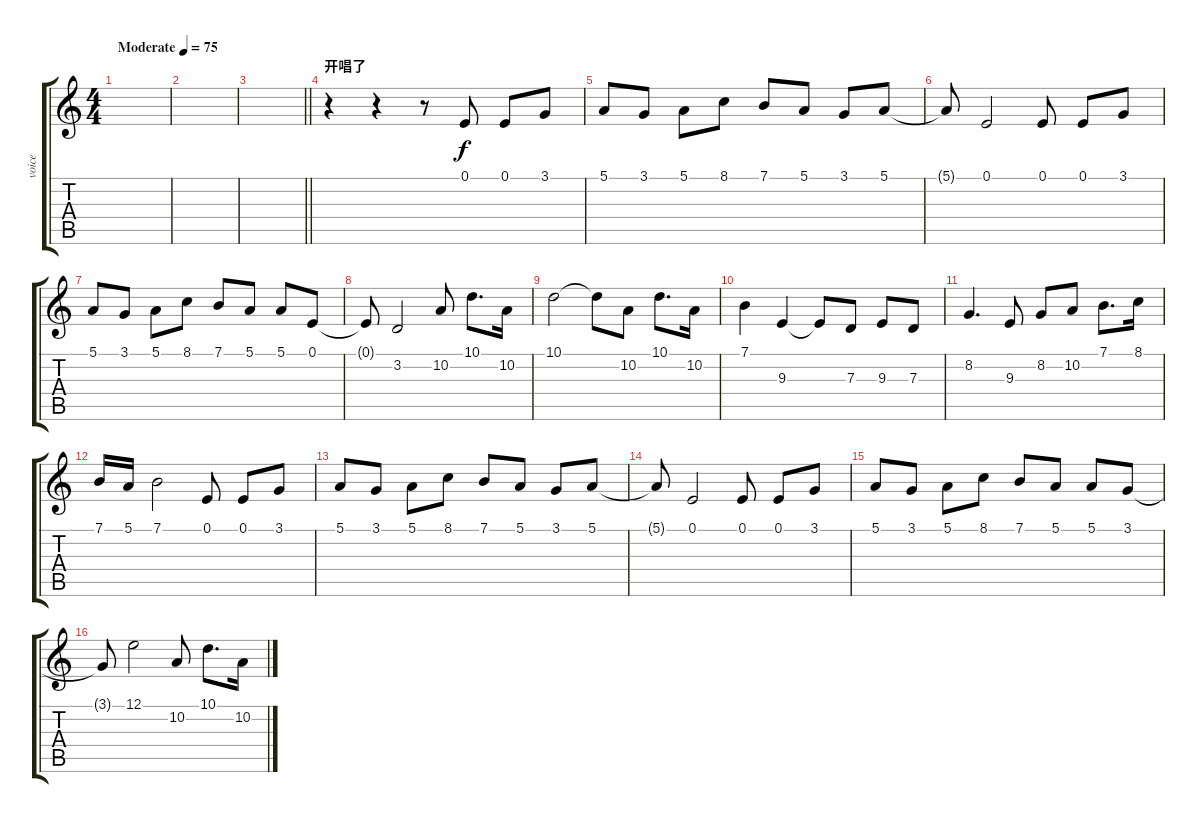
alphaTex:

\track ("voice" "voice") {instrument acousticgrandpiano}
\staff {score tabs}
\tuning (E4 B3 G3 D3 A2 E2) {hide}
\ts (4 4)
\tempo (75 "Moderate")
\clef g2
\ks c
|
|
\barLineRight lightlight
|
\section ("" "开唱了")
r.4 r.4 r.8 0.1.8 0.1.8 3.1.8 |
5.1.8 3.1.8 5.1.8 8.1.8 7.1.8 5.1.8 3.1.8 5.1.8 |
5.1{t}.8 0.1.2 0.1.8 0.1.8 3.1.8 |
5.1.8 3.1.8 5.1.8 8.1.8 7.1.8 5.1.8 5.1.8 0.1.8 |
0.1{t}.8 3.2.2 10.2.8 10.1.8{d} 10.2.16 |
10.1.2 10.1{t}.8 10.2.8 10.1.8{d} 10.2.16 |
7.1.4 9.3.4 9.3{t}.8 7.3.8 9.3.8 7.3.8 |
8.2.4{d} 9.3.8 8.2.8 10.2.8 7.1.8{d} 8.1.16 |
7.1.16 5.1.16 7.1.2 0.1.8 0.1.8 3.1.8 |
5.1.8 3.1.8 5.1.8 8.1.8 7.1.8 5.1.8 3.1.8 5.1.8 |
5.1{t}.8 0.1.2 0.1.8 0.1.8 3.1.8 |
5.1.8 3.1.8 5.1.8 8.1.8 7.1.8 5.1.8 5.1.8 3.1.8 |
3.1{t}.8 12.1.2 10.2.8 10.1.8{d} 10.2.16
